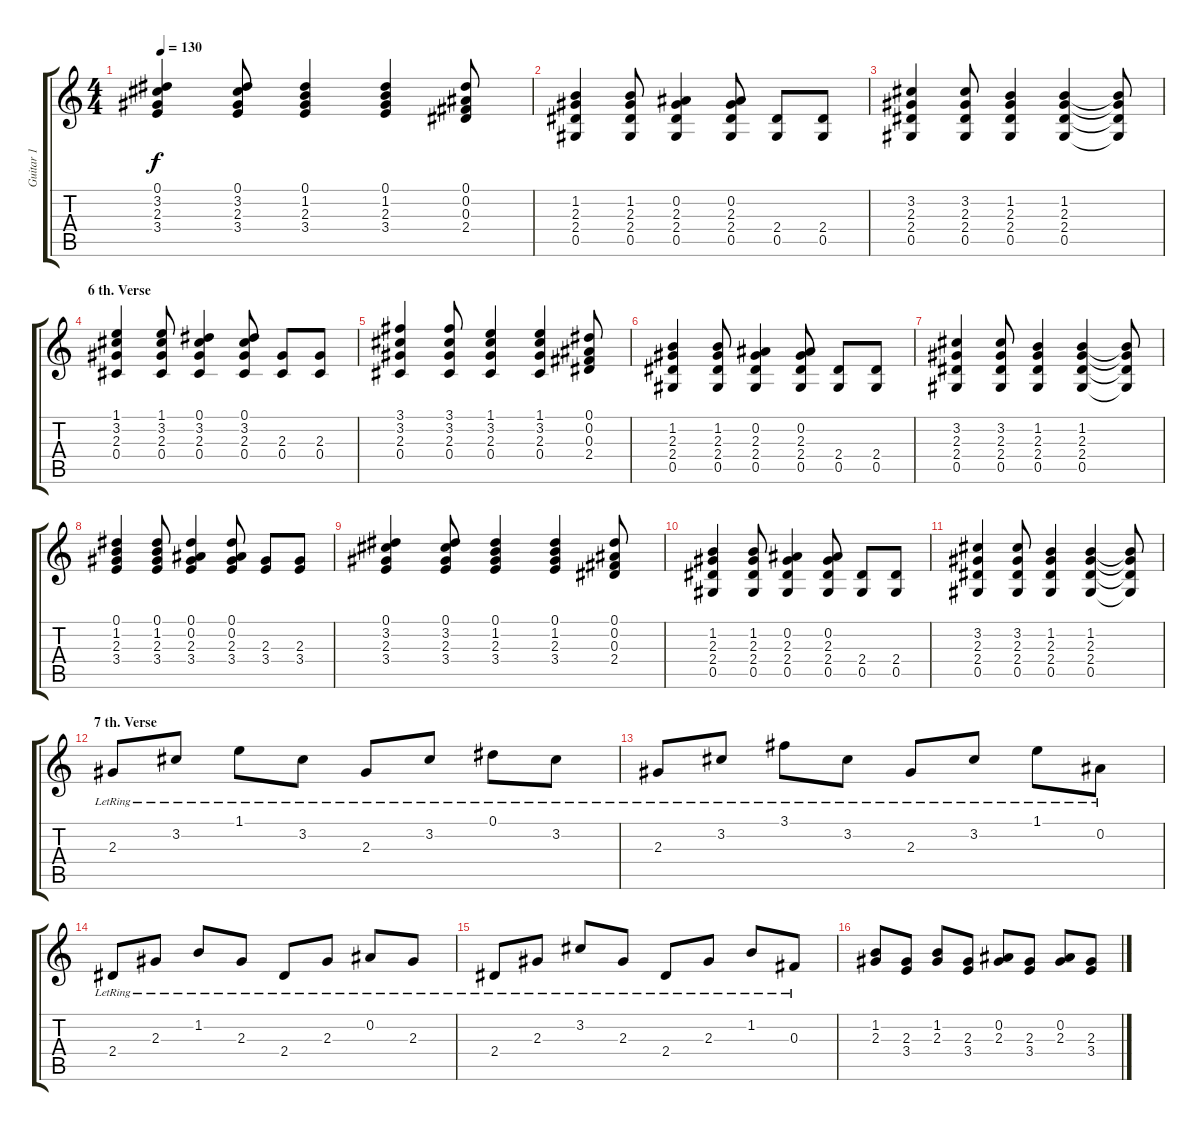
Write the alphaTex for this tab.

\track ("Guitar 1" "Guitar 1") {instrument distortionguitar}
\staff {score tabs}
\tuning (Eb4 Bb3 Gb3 Db3 Ab2 Eb2) {hide}
\ts (4 4)
\tempo 130
\clef g2
\ks c
(0.1 3.2 2.3 3.4).4{dy f} (0.1 3.2 2.3 3.4).8 (0.1 1.2 2.3 3.4).4 (0.1 1.2 2.3 3.4).4 (0.1 0.2 0.3 2.4).8 |
(1.2 2.3 2.4 0.5).4 (1.2 2.3 2.4 0.5).8 (0.2 2.3 2.4 0.5).4 (0.2 2.3 2.4 0.5).8 (2.4 0.5).8 (2.4 0.5).8 |
(3.2 2.3 2.4 0.5).4 (3.2 2.3 2.4 0.5).8 (1.2 2.3 2.4 0.5).4 (1.2 2.3 2.4 0.5).4 (1.2{t} 2.3{t} 2.4{t} 0.5{t}).8 |
\section ("" "6 th. Verse")
(1.1 3.2 2.3 0.4).4 (1.1 3.2 2.3 0.4).8 (0.1 3.2 2.3 0.4).4 (0.1 3.2 2.3 0.4).8 (2.3 0.4).8 (2.3 0.4).8 |
(3.1 3.2 2.3 0.4).4 (3.1 3.2 2.3 0.4).8 (1.1 3.2 2.3 0.4).4 (1.1 3.2 2.3 0.4).4 (0.1 0.2 0.3 2.4).8 |
(1.2 2.3 2.4 0.5).4 (1.2 2.3 2.4 0.5).8 (0.2 2.3 2.4 0.5).4 (0.2 2.3 2.4 0.5).8 (2.4 0.5).8 (2.4 0.5).8 |
(3.2 2.3 2.4 0.5).4 (3.2 2.3 2.4 0.5).8 (1.2 2.3 2.4 0.5).4 (1.2 2.3 2.4 0.5).4 (1.2{t} 2.3{t} 2.4{t} 0.5{t}).8 |
(0.1 1.2 2.3 3.4).4 (0.1 1.2 2.3 3.4).8 (0.1 0.2 2.3 3.4).4 (0.1 0.2 2.3 3.4).8 (2.3 3.4).8 (2.3 3.4).8 |
(0.1 3.2 2.3 3.4).4 (0.1 3.2 2.3 3.4).8 (0.1 1.2 2.3 3.4).4 (0.1 1.2 2.3 3.4).4 (0.1 0.2 0.3 2.4).8 |
(1.2 2.3 2.4 0.5).4 (1.2 2.3 2.4 0.5).8 (0.2 2.3 2.4 0.5).4 (0.2 2.3 2.4 0.5).8 (2.4 0.5).8 (2.4 0.5).8 |
(3.2 2.3 2.4 0.5).4 (3.2 2.3 2.4 0.5).8 (1.2 2.3 2.4 0.5).4 (1.2 2.3 2.4 0.5).4 (1.2{t} 2.3{t} 2.4{t} 0.5{t}).8 |
\section ("" "7 th. Verse")
2.3{lr}.8 3.2{lr}.8 1.1{lr}.8 3.2{lr}.8 2.3{lr}.8 3.2{lr}.8 0.1{lr}.8 3.2{lr}.8 |
2.3{lr}.8 3.2{lr}.8 3.1{lr}.8 3.2{lr}.8 2.3{lr}.8 3.2{lr}.8 1.1{lr}.8 0.2{lr}.8 |
2.4{lr}.8 2.3{lr}.8 1.2{lr}.8 2.3{lr}.8 2.4{lr}.8 2.3{lr}.8 0.2{lr}.8 2.3{lr}.8 |
2.4{lr}.8 2.3{lr}.8 3.2{lr}.8 2.3{lr}.8 2.4{lr}.8 2.3{lr}.8 1.2{lr}.8 0.3{lr}.8 |
(1.2 2.3).8 (2.3 3.4).8 (1.2 2.3).8 (2.3 3.4).8 (0.2 2.3).8 (2.3 3.4).8 (0.2 2.3).8 (2.3 3.4).8
